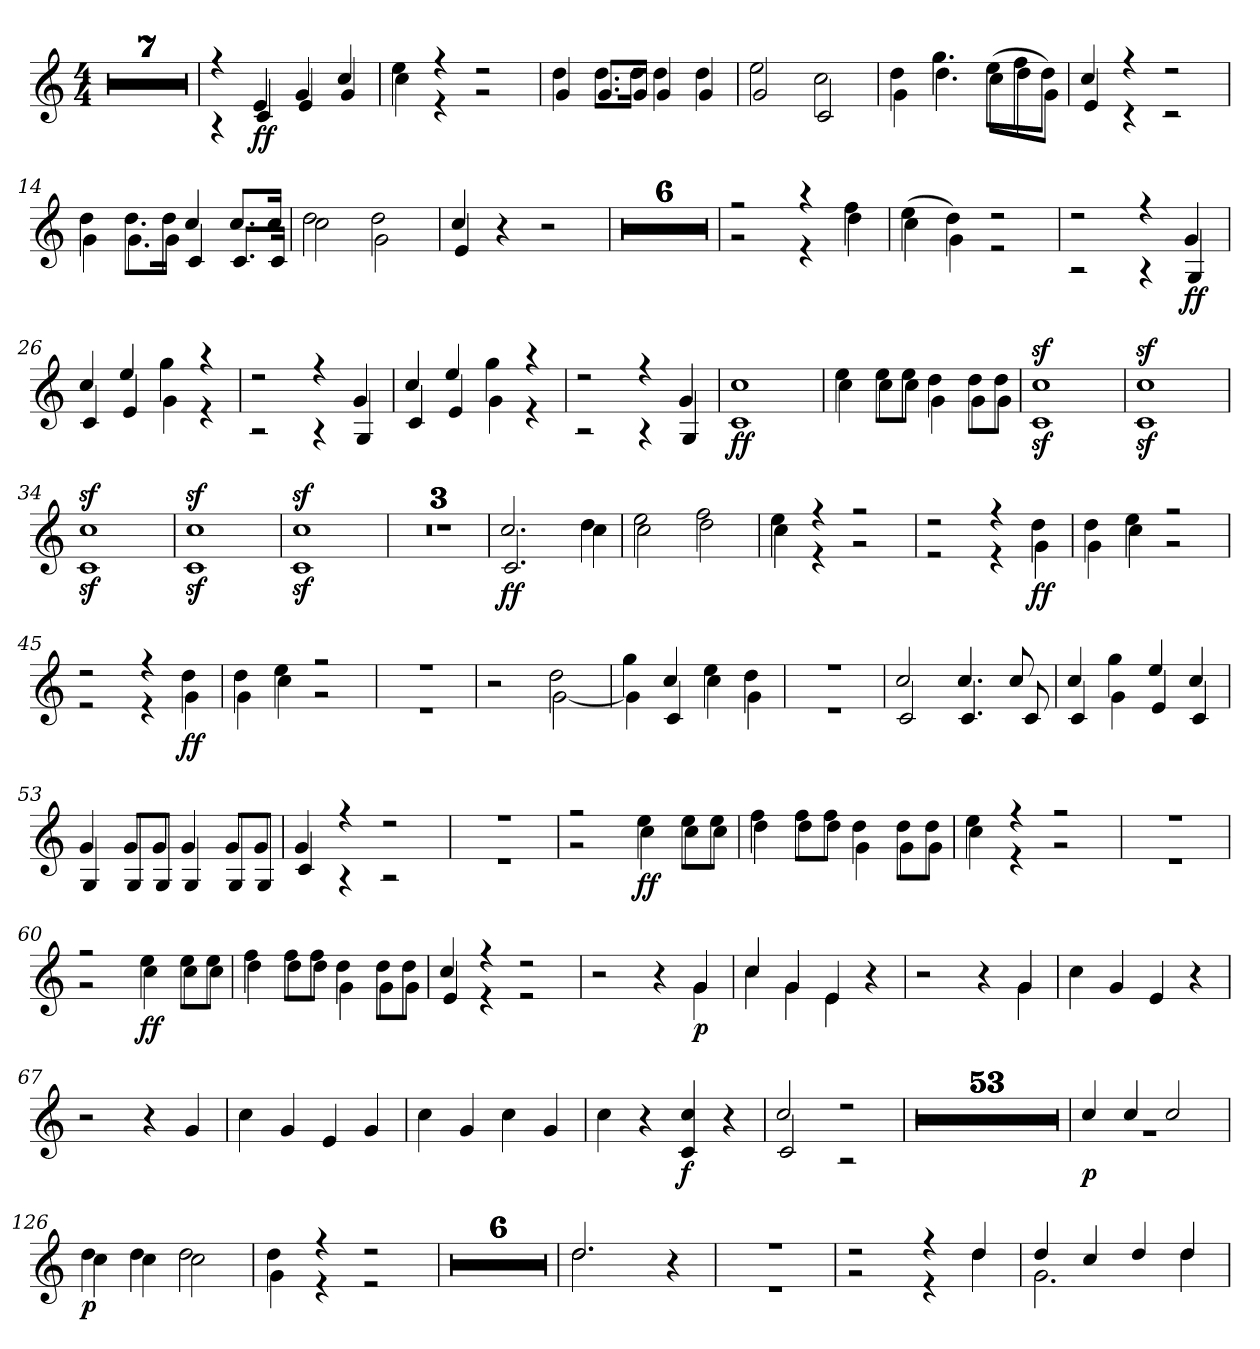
**kern	**dynam
*part1	*part1
*staff1	*staff1
*clefG2	*
*k[]	*
*C:	*
*M4/4	*
=1	=1
*^	*
1r	1r	.
=2	=2	=2
1r	1r	.
=3	=3	=3
1r	1r	.
=4	=4	=4
1r	1r	.
=5	=5	=5
1r	1r	.
=6	=6	=6
1r	1r	.
=7	=7	=7
1r	1r	.
=8	=8	=8
4r	4r	.
4e/	4c/	ff
4g/	4e/	.
4cc/	4g/	.
=9	=9	=9
4ee\	4cc\	.
4r	4r	.
2r	2r	.
=10	=10	=10
4dd\	4g/	.
8.dd\L	8.g/L	.
16dd\Jk	16g/Jk	.
4dd\	4g/	.
4dd\	4g/	.
=11	=11	=11
2ee\	2g/	.
2cc\	2c/	.
=12	=12	=12
4dd\	4g\	.
4.gg\	4.dd\	.
(8ee\L	8cc\L	.
8ff\	8dd\	.
8dd\J)	8g\J	.
=13	=13	=13
4cc/	4e/	.
4r	4r	.
2r	2r	.
=14	=14	=14
4dd\	4g\	.
8.dd\L	8.g\L	.
16dd\Jk	16g\Jk	.
4cc/	4c/	.
8.cc/L	8.c/L	.
16cc/Jk	16c/Jk	.
=15	=15	=15
2dd\	2cc\	.
2dd\	2g\	.
=16	=16	=16
4cc/	4e/	.
4r	4ryy	.
2r	2ryy	.
=17	=17	=17
1r	1r	.
=18	=18	=18
1r	1r	.
=19	=19	=19
1r	1r	.
=20	=20	=20
1r	1r	.
=21	=21	=21
1r	1r	.
=22	=22	=22
1r	1r	.
=23	=23	=23
2r	2r	.
4r	4r	.
4ff\	4dd\	.
=24	=24	=24
(4ee\	4cc\	.
4dd\)	4g\	.
2r	2r	.
=25	=25	=25
2r	2r	.
4r	4r	.
4g/	4G/	ff
=26	=26	=26
4cc/	4c/	.
4ee/	4e/	.
4gg\	4g\	.
4r	4r	.
=27	=27	=27
2r	2r	.
4r	4r	.
4g/	4G/	.
=28	=28	=28
4cc/	4c/	.
4ee/	4e/	.
4gg\	4g\	.
4r	4r	.
=29	=29	=29
2r	2r	.
4r	4r	.
4g/	4G/	.
=30	=30	=30
1cc\	1c/	ff
=31	=31	=31
4ee\	4cc\	.
8ee\L	8cc\L	.
8ee\J	8cc\J	.
4dd\	4g\	.
8dd\L	8g\L	.
8dd\J	8g\J	.
=32	=32	=32
1ccz>\	1cz</	.
=33	=33	=33
1ccz>\	1cz</	.
=34	=34	=34
1ccz>\	1cz</	.
=35	=35	=35
1ccz>\	1cz</	.
=36	=36	=36
1ccz>\	1cz</	.
=37	=37	=37
1r	1r	.
=38	=38	=38
1r	1r	.
=39	=39	=39
1r	1r	.
=40	=40	=40
2.cc/	2.c/	ff
4dd\	4cc\	.
=41	=41	=41
2ee\	2cc\	.
2ff\	2dd\	.
=42	=42	=42
4ee\	4cc\	.
4r	4r	.
2r	2r	.
=43	=43	=43
2r	2r	.
4r	4r	.
4dd\	4g\	ff
=44	=44	=44
4dd\	4g\	.
4ee\	4cc\	.
2r	2r	.
=45	=45	=45
2r	2r	.
4r	4r	.
4dd\	4g\	ff
=46	=46	=46
4dd\	4g\	.
4ee\	4cc\	.
2r	2r	.
=47	=47	=47
1r	1r	.
=48	=48	=48
2r	2ryy	.
2dd\	[2g\	.
=49	=49	=49
4gg\	4g\]	.
4cc/	4c/	.
4ee\	4cc\	.
4dd\	4g\	.
=50	=50	=50
1r	1r	.
=51	=51	=51
2cc/	2c/	.
4.cc/	4.c/	.
8cc/	8c/	.
=52	=52	=52
4cc/	4c/	.
4gg\	4g\	.
4ee/	4e/	.
4cc/	4c/	.
=53	=53	=53
4g/	4G/	.
8g/L	8G/L	.
8g/J	8G/J	.
4g/	4G/	.
8g/L	8G/L	.
8g/J	8G/J	.
=54	=54	=54
4g/	4c/	.
4r	4r	.
2r	2r	.
=55	=55	=55
1r	1r	.
=56	=56	=56
2r	2r	.
4ee\	4cc\	ff
8ee\L	8cc\L	.
8ee\J	8cc\J	.
=57	=57	=57
4ff\	4dd\	.
8ff\L	8dd\L	.
8ff\J	8dd\J	.
4dd\	4g\	.
8dd\L	8g\L	.
8dd\J	8g\J	.
=58	=58	=58
4ee\	4cc\	.
4r	4r	.
2r	2r	.
=59	=59	=59
1r	1r	.
=60	=60	=60
2r	2r	.
4ee\	4cc\	ff
8ee\L	8cc\L	.
8ee\J	8cc\J	.
=61	=61	=61
4ff\	4dd\	.
8ff\L	8dd\L	.
8ff\J	8dd\J	.
4dd\	4g\	.
8dd\L	8g\L	.
8dd\J	8g\J	.
=62	=62	=62
4cc/	4e/	.
4r	4r	.
2r	2r	.
=63	=63	=63
2r	2ryy	.
4r	4ryy	.
4g/	4g\	p
=64	=64	=64
4cc/	4cc\	.
4g/	4g\	.
4e/	4e\	.
4r	4ryy	.
=65	=65	=65
2r	2ryy	.
4r	4ryy	.
4g/	4g\	.
*v	*v	*
=66	=66
4cc\	.
4g/	.
4e/	.
4r	.
=67	=67
2r	.
4r	.
4g/	.
=68	=68
4cc\	.
4g/	.
4e/	.
4g/	.
=69	=69
4cc\	.
4g/	.
4cc\	.
4g/	.
=70	=70
4cc\	.
4r	.
4c/ 4cc/	f
4r	.
=71	=71
*^	*
2cc/	2c/	.
2r	2r	.
=72	=72	=72
1r	1r	.
=73	=73	=73
1r	1r	.
=74	=74	=74
1r	1r	.
=75	=75	=75
1r	1r	.
=76	=76	=76
1r	1r	.
=77	=77	=77
1r	1r	.
=78	=78	=78
1r	1r	.
=79	=79	=79
1r	1r	.
=80	=80	=80
1r	1r	.
=81	=81	=81
1r	1r	.
=82	=82	=82
1r	1r	.
=83	=83	=83
1r	1r	.
=84	=84	=84
1r	1r	.
=85	=85	=85
1r	1r	.
=86	=86	=86
1r	1r	.
=87	=87	=87
1r	1r	.
=88	=88	=88
1r	1r	.
=89	=89	=89
1r	1r	.
=90	=90	=90
1r	1r	.
=91	=91	=91
1r	1r	.
=92	=92	=92
1r	1r	.
=93	=93	=93
1r	1r	.
=94	=94	=94
1r	1r	.
=95	=95	=95
1r	1r	.
=96	=96	=96
1r	1r	.
=97	=97	=97
1r	1r	.
=98	=98	=98
1r	1r	.
=99	=99	=99
1r	1r	.
=100	=100	=100
1r	1r	.
=101	=101	=101
1r	1r	.
=102	=102	=102
1r	1r	.
=103	=103	=103
1r	1r	.
=104	=104	=104
1r	1r	.
=105	=105	=105
1r	1r	.
=106	=106	=106
1r	1r	.
=107	=107	=107
1r	1r	.
=108	=108	=108
1r	1r	.
=109	=109	=109
1r	1r	.
=110	=110	=110
1r	1r	.
=111	=111	=111
1r	1r	.
=112	=112	=112
1r	1r	.
=113	=113	=113
1r	1r	.
=114	=114	=114
1r	1r	.
=115	=115	=115
1r	1r	.
=116	=116	=116
1r	1r	.
=117	=117	=117
1r	1r	.
=118	=118	=118
1r	1r	.
=119	=119	=119
1r	1r	.
=120	=120	=120
1r	1r	.
=121	=121	=121
1r	1r	.
=122	=122	=122
1r	1r	.
=123	=123	=123
1r	1r	.
=124	=124	=124
1r	1r	.
=125	=125	=125
4cc/	1r	p
4cc/	.	.
2cc/	.	.
=126	=126	=126
4dd\	4cc\	p
4dd\	4cc\	.
2dd\	2cc\	.
=127	=127	=127
4dd\	4g\	.
4r	4r	.
2r	2r	.
=128	=128	=128
1r	1r	.
=129	=129	=129
1r	1r	.
=130	=130	=130
1r	1r	.
=131	=131	=131
1r	1r	.
=132	=132	=132
1r	1r	.
=133	=133	=133
1r	1r	.
=134	=134	=134
2.dd/	2.dd\	.
4r	4ryy	.
=135	=135	=135
1r	1r	.
=136	=136	=136
2r	2r	.
4r	4r	.
4dd/	4dd\	.
=137	=137	=137
4dd/	2.g\	.
4cc/	.	.
4dd/	.	.
4dd/	4dd\	.
*v	*v	*
=	=
*-	*-
